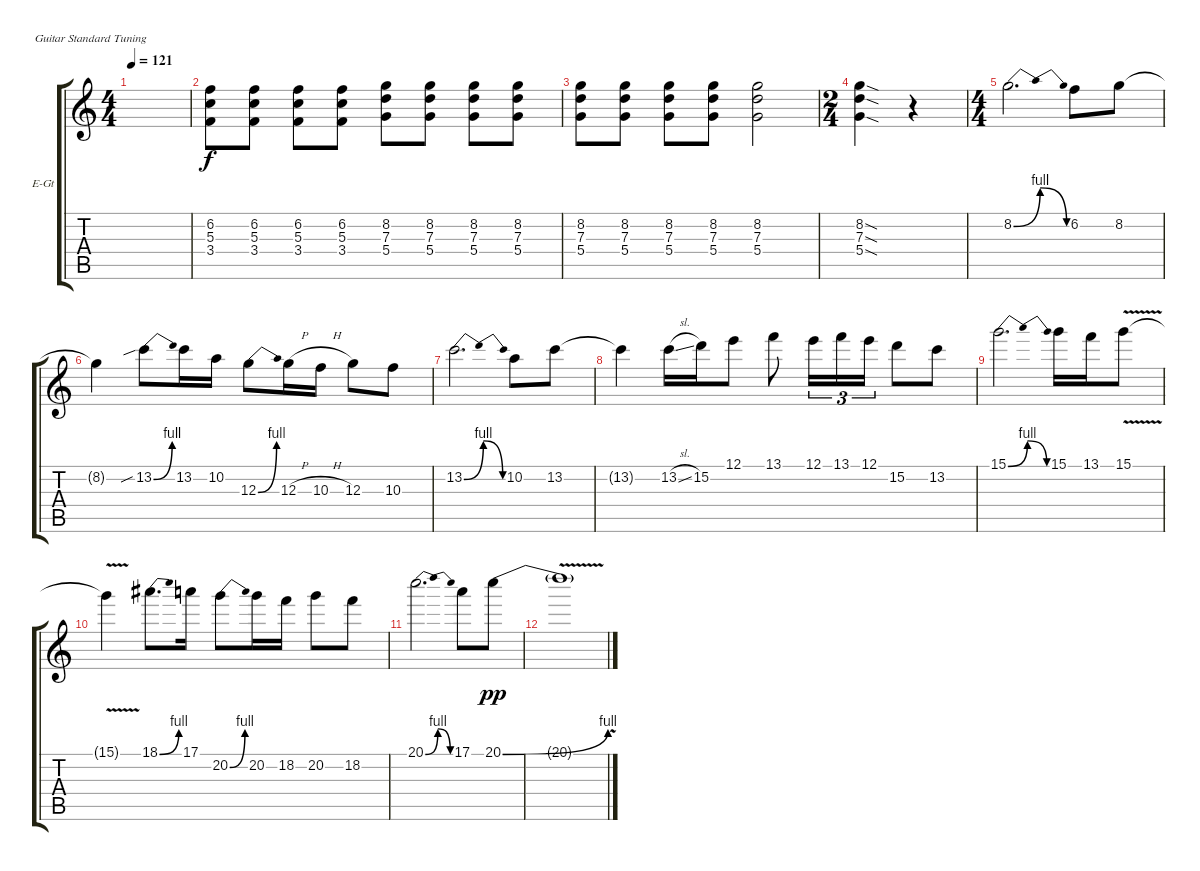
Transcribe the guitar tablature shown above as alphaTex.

\bracketExtendMode groupsimilarinstruments
\firstSystemTrackNameOrientation horizontal
\otherSystemsTrackNameOrientation horizontal
\track ("Solo Guitar" "E-Gt") {instrument distortionguitar}
\staff {score tabs}
\tuning (E4 B3 G3 D3 A2 E2)
\ts (4 4)
\tempo 121
\clef g2
\ks c
|
(3.4 5.3 6.2).8{dy f} (3.4 5.3 6.2).8 (3.4 5.3 6.2).8 (3.4 5.3 6.2).8 (5.4 7.3 8.2).8 (5.4 7.3 8.2).8 (5.4 7.3 8.2).8 (5.4 7.3 8.2).8 |
(5.4 7.3 8.2).8 (5.4 7.3 8.2).8 (5.4 7.3 8.2).8 (5.4 7.3 8.2).8 (5.4 7.3 8.2).2 |
\ts (2 4)
(5.4{sod} 7.3{sod} 8.2{sod}).4 r.4 |
\ts (4 4)
8.2{be (bendrelease 0 0 10.2 4 44.4 4 58.199999999999996 0)}.2{d} 6.2.8 8.2.8 |
8.2{t}.4 13.2{be (bend 0 0 15 4) sib}.8 13.2.16 10.2.16 12.3{be (bend 0 0 15 4)}.8 12.3{h}.16 10.3{h}.16 12.3.8 10.3.8 |
13.2{be (bendrelease 0 0 10.2 4 45 4 55.199999999999996 0)}.2{d} 10.2.8 13.2.8 |
13.2{t}.4 13.2{sl}.16 15.2.16 12.1.8 13.1.8 12.1.16{tu (3 2)} 13.1.16{tu (3 2)} 12.1.16{tu (3 2)} 15.2.8 13.2.8 |
15.1{be (bendrelease 0 0 10.2 4 46.8 4 57.599999999999994 0)}.2{d} 15.1.16 13.1.16 15.1{v}.8 |
15.1{v t}.4 18.1{be (bend 0 0 15 4)}.8{d} 17.1.16 20.2{be (bend 0 0 15 4)}.8 20.2.16 18.2.16 20.2.8 18.2.8 |
20.1{be (bendrelease 0 0 10.2 4 43.8 4 58.199999999999996 0)}.2{d} 17.1.8 20.1{be (bend 0 0 7.8 4)}.8{dy pp} |
20.1{v t}.1
